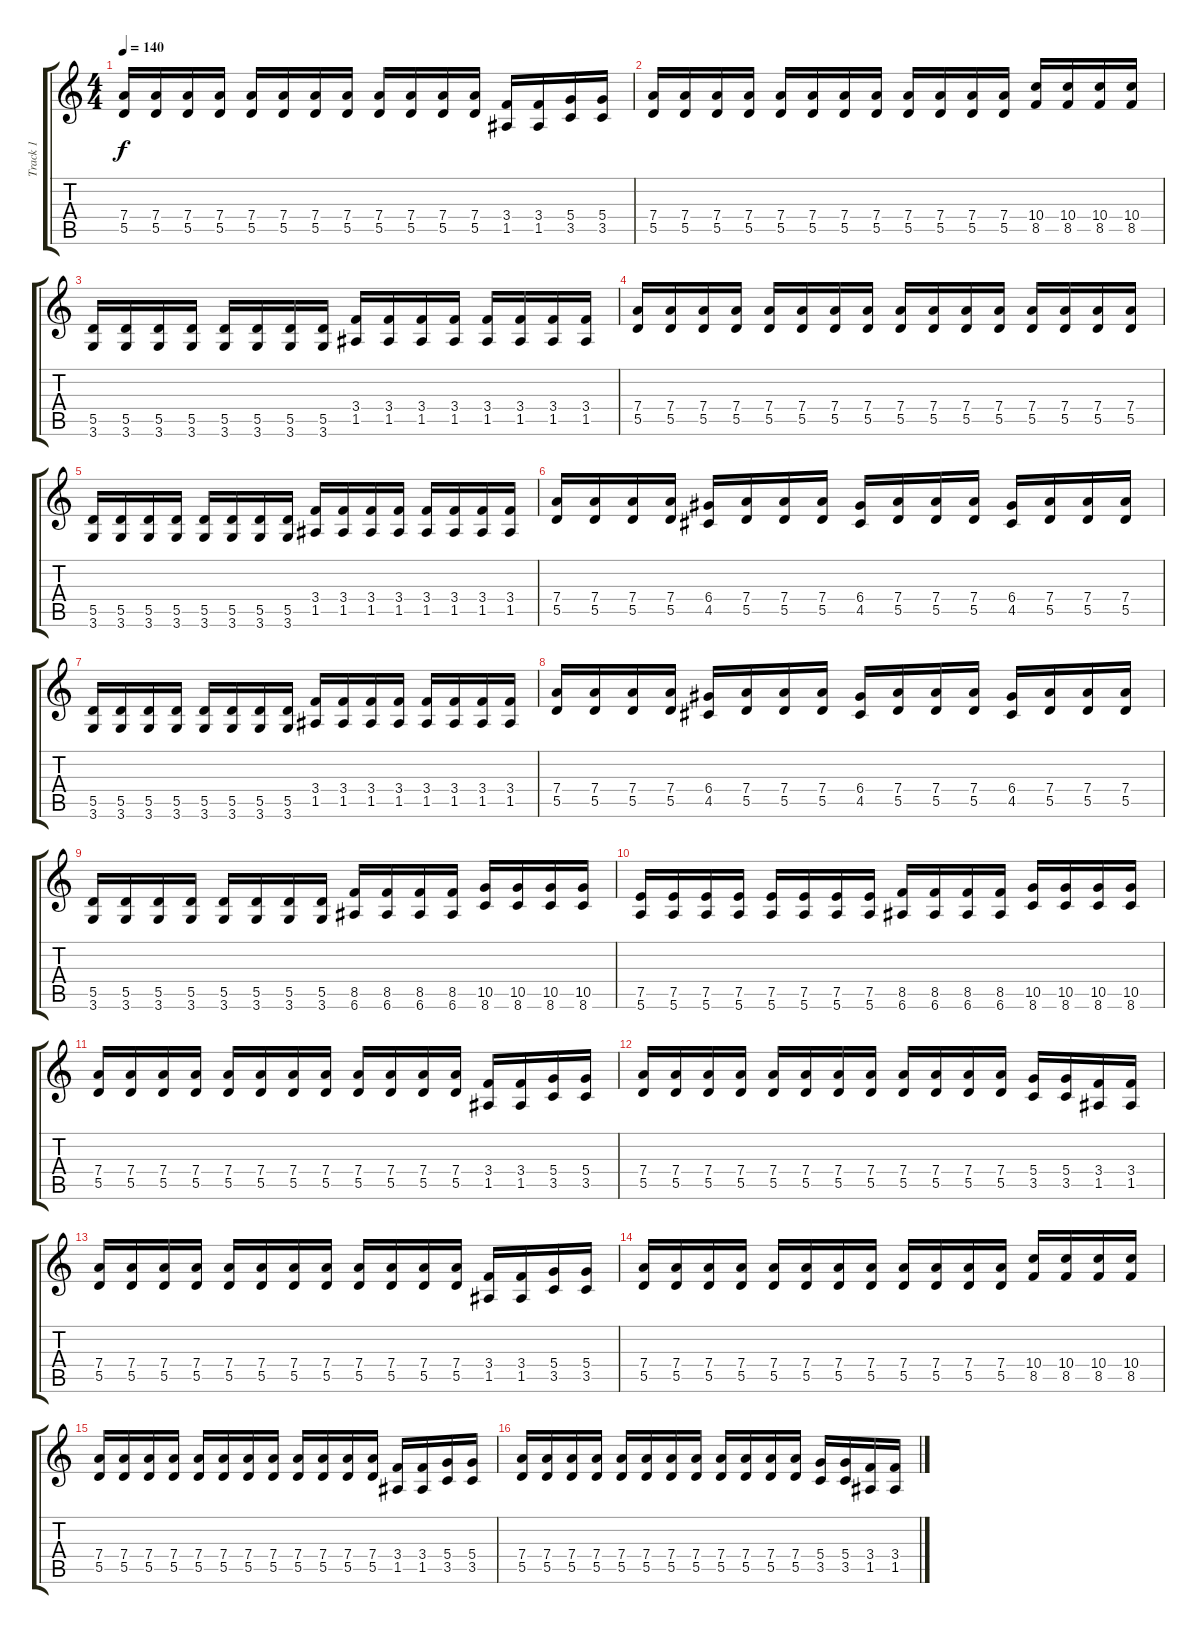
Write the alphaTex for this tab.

\track ("Track 1" "Track 1") {instrument overdrivenguitar}
\staff {score tabs}
\tuning (E4 B3 G3 D3 A2 E2) {hide}
\ts (4 4)
\tempo 140
\clef g2
\ks c
(7.4 5.5).16{dy f} (7.4 5.5).16 (7.4 5.5).16 (7.4 5.5).16 (7.4 5.5).16 (7.4 5.5).16 (7.4 5.5).16 (7.4 5.5).16 (7.4 5.5).16 (7.4 5.5).16 (7.4 5.5).16 (7.4 5.5).16 (3.4 1.5).16 (3.4 1.5).16 (5.4 3.5).16 (5.4 3.5).16 |
(7.4 5.5).16 (7.4 5.5).16 (7.4 5.5).16 (7.4 5.5).16 (7.4 5.5).16 (7.4 5.5).16 (7.4 5.5).16 (7.4 5.5).16 (7.4 5.5).16 (7.4 5.5).16 (7.4 5.5).16 (7.4 5.5).16 (10.4 8.5).16 (10.4 8.5).16 (10.4 8.5).16 (10.4 8.5).16 |
(5.5 3.6).16 (5.5 3.6).16 (5.5 3.6).16 (5.5 3.6).16 (5.5 3.6).16 (5.5 3.6).16 (5.5 3.6).16 (5.5 3.6).16 (3.4 1.5).16 (3.4 1.5).16 (3.4 1.5).16 (3.4 1.5).16 (3.4 1.5).16 (3.4 1.5).16 (3.4 1.5).16 (3.4 1.5).16 |
(7.4 5.5).16 (7.4 5.5).16 (7.4 5.5).16 (7.4 5.5).16 (7.4 5.5).16 (7.4 5.5).16 (7.4 5.5).16 (7.4 5.5).16 (7.4 5.5).16 (7.4 5.5).16 (7.4 5.5).16 (7.4 5.5).16 (7.4 5.5).16 (7.4 5.5).16 (7.4 5.5).16 (7.4 5.5).16 |
(5.5 3.6).16 (5.5 3.6).16 (5.5 3.6).16 (5.5 3.6).16 (5.5 3.6).16 (5.5 3.6).16 (5.5 3.6).16 (5.5 3.6).16 (3.4 1.5).16 (3.4 1.5).16 (3.4 1.5).16 (3.4 1.5).16 (3.4 1.5).16 (3.4 1.5).16 (3.4 1.5).16 (3.4 1.5).16 |
(7.4 5.5).16 (7.4 5.5).16 (7.4 5.5).16 (7.4 5.5).16 (6.4 4.5).16 (7.4 5.5).16 (7.4 5.5).16 (7.4 5.5).16 (6.4 4.5).16 (7.4 5.5).16 (7.4 5.5).16 (7.4 5.5).16 (6.4 4.5).16 (7.4 5.5).16 (7.4 5.5).16 (7.4 5.5).16 |
(5.5 3.6).16 (5.5 3.6).16 (5.5 3.6).16 (5.5 3.6).16 (5.5 3.6).16 (5.5 3.6).16 (5.5 3.6).16 (5.5 3.6).16 (3.4 1.5).16 (3.4 1.5).16 (3.4 1.5).16 (3.4 1.5).16 (3.4 1.5).16 (3.4 1.5).16 (3.4 1.5).16 (3.4 1.5).16 |
(7.4 5.5).16 (7.4 5.5).16 (7.4 5.5).16 (7.4 5.5).16 (6.4 4.5).16 (7.4 5.5).16 (7.4 5.5).16 (7.4 5.5).16 (6.4 4.5).16 (7.4 5.5).16 (7.4 5.5).16 (7.4 5.5).16 (6.4 4.5).16 (7.4 5.5).16 (7.4 5.5).16 (7.4 5.5).16 |
(5.5 3.6).16 (5.5 3.6).16 (5.5 3.6).16 (5.5 3.6).16 (5.5 3.6).16 (5.5 3.6).16 (5.5 3.6).16 (5.5 3.6).16 (8.5 6.6).16 (8.5 6.6).16 (8.5 6.6).16 (8.5 6.6).16 (10.5 8.6).16 (10.5 8.6).16 (10.5 8.6).16 (10.5 8.6).16 |
(7.5 5.6).16 (7.5 5.6).16 (7.5 5.6).16 (7.5 5.6).16 (7.5 5.6).16 (7.5 5.6).16 (7.5 5.6).16 (7.5 5.6).16 (8.5 6.6).16 (8.5 6.6).16 (8.5 6.6).16 (8.5 6.6).16 (10.5 8.6).16 (10.5 8.6).16 (10.5 8.6).16 (10.5 8.6).16 |
(7.4 5.5).16 (7.4 5.5).16 (7.4 5.5).16 (7.4 5.5).16 (7.4 5.5).16 (7.4 5.5).16 (7.4 5.5).16 (7.4 5.5).16 (7.4 5.5).16 (7.4 5.5).16 (7.4 5.5).16 (7.4 5.5).16 (3.4 1.5).16 (3.4 1.5).16 (5.4 3.5).16 (5.4 3.5).16 |
(7.4 5.5).16 (7.4 5.5).16 (7.4 5.5).16 (7.4 5.5).16 (7.4 5.5).16 (7.4 5.5).16 (7.4 5.5).16 (7.4 5.5).16 (7.4 5.5).16 (7.4 5.5).16 (7.4 5.5).16 (7.4 5.5).16 (5.4 3.5).16 (5.4 3.5).16 (3.4 1.5).16 (3.4 1.5).16 |
(7.4 5.5).16 (7.4 5.5).16 (7.4 5.5).16 (7.4 5.5).16 (7.4 5.5).16 (7.4 5.5).16 (7.4 5.5).16 (7.4 5.5).16 (7.4 5.5).16 (7.4 5.5).16 (7.4 5.5).16 (7.4 5.5).16 (3.4 1.5).16 (3.4 1.5).16 (5.4 3.5).16 (5.4 3.5).16 |
(7.4 5.5).16 (7.4 5.5).16 (7.4 5.5).16 (7.4 5.5).16 (7.4 5.5).16 (7.4 5.5).16 (7.4 5.5).16 (7.4 5.5).16 (7.4 5.5).16 (7.4 5.5).16 (7.4 5.5).16 (7.4 5.5).16 (10.4 8.5).16 (10.4 8.5).16 (10.4 8.5).16 (10.4 8.5).16 |
(7.4 5.5).16 (7.4 5.5).16 (7.4 5.5).16 (7.4 5.5).16 (7.4 5.5).16 (7.4 5.5).16 (7.4 5.5).16 (7.4 5.5).16 (7.4 5.5).16 (7.4 5.5).16 (7.4 5.5).16 (7.4 5.5).16 (3.4 1.5).16 (3.4 1.5).16 (5.4 3.5).16 (5.4 3.5).16 |
(7.4 5.5).16 (7.4 5.5).16 (7.4 5.5).16 (7.4 5.5).16 (7.4 5.5).16 (7.4 5.5).16 (7.4 5.5).16 (7.4 5.5).16 (7.4 5.5).16 (7.4 5.5).16 (7.4 5.5).16 (7.4 5.5).16 (5.4 3.5).16 (5.4 3.5).16 (3.4 1.5).16 (3.4 1.5).16
